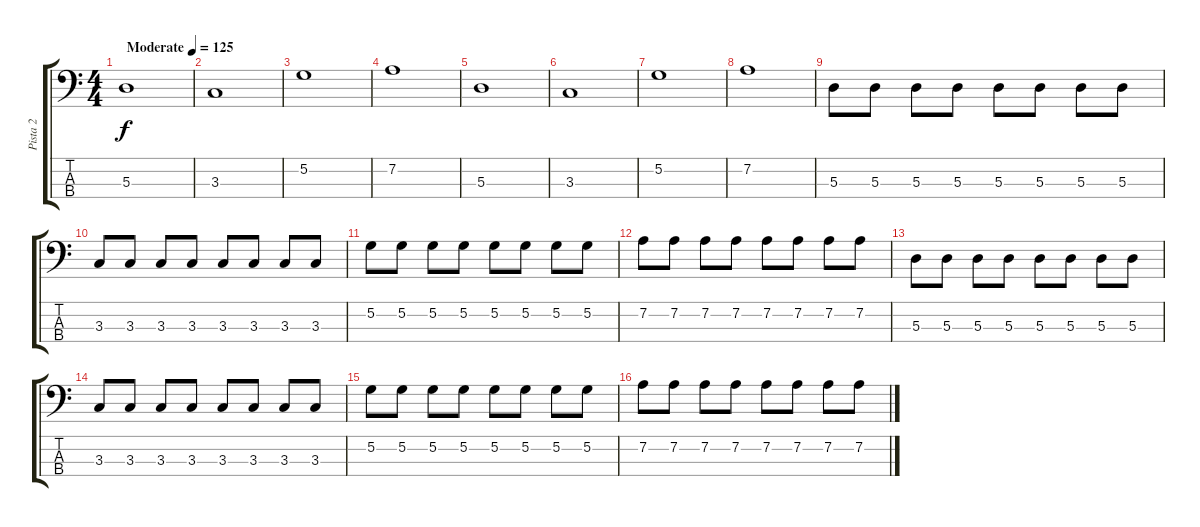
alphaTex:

\track ("Pista 2" "Pista 2") {instrument electricbassfinger}
\staff {score tabs}
\tuning (G2 D2 A1 E1) {hide}
\ts (4 4)
\tempo (125 "Moderate")
\clef f4
\ks c
5.3.1{dy f instrument electricbassfinger} |
3.3.1 |
5.2.1 |
7.2.1 |
5.3.1 |
3.3.1 |
5.2.1 |
7.2.1 |
5.3.8 5.3.8 5.3.8 5.3.8 5.3.8 5.3.8 5.3.8 5.3.8 |
3.3.8 3.3.8 3.3.8 3.3.8 3.3.8 3.3.8 3.3.8 3.3.8 |
5.2.8 5.2.8 5.2.8 5.2.8 5.2.8 5.2.8 5.2.8 5.2.8 |
7.2.8 7.2.8 7.2.8 7.2.8 7.2.8 7.2.8 7.2.8 7.2.8 |
5.3.8 5.3.8 5.3.8 5.3.8 5.3.8 5.3.8 5.3.8 5.3.8 |
3.3.8 3.3.8 3.3.8 3.3.8 3.3.8 3.3.8 3.3.8 3.3.8 |
5.2.8 5.2.8 5.2.8 5.2.8 5.2.8 5.2.8 5.2.8 5.2.8 |
7.2.8 7.2.8 7.2.8 7.2.8 7.2.8 7.2.8 7.2.8 7.2.8
